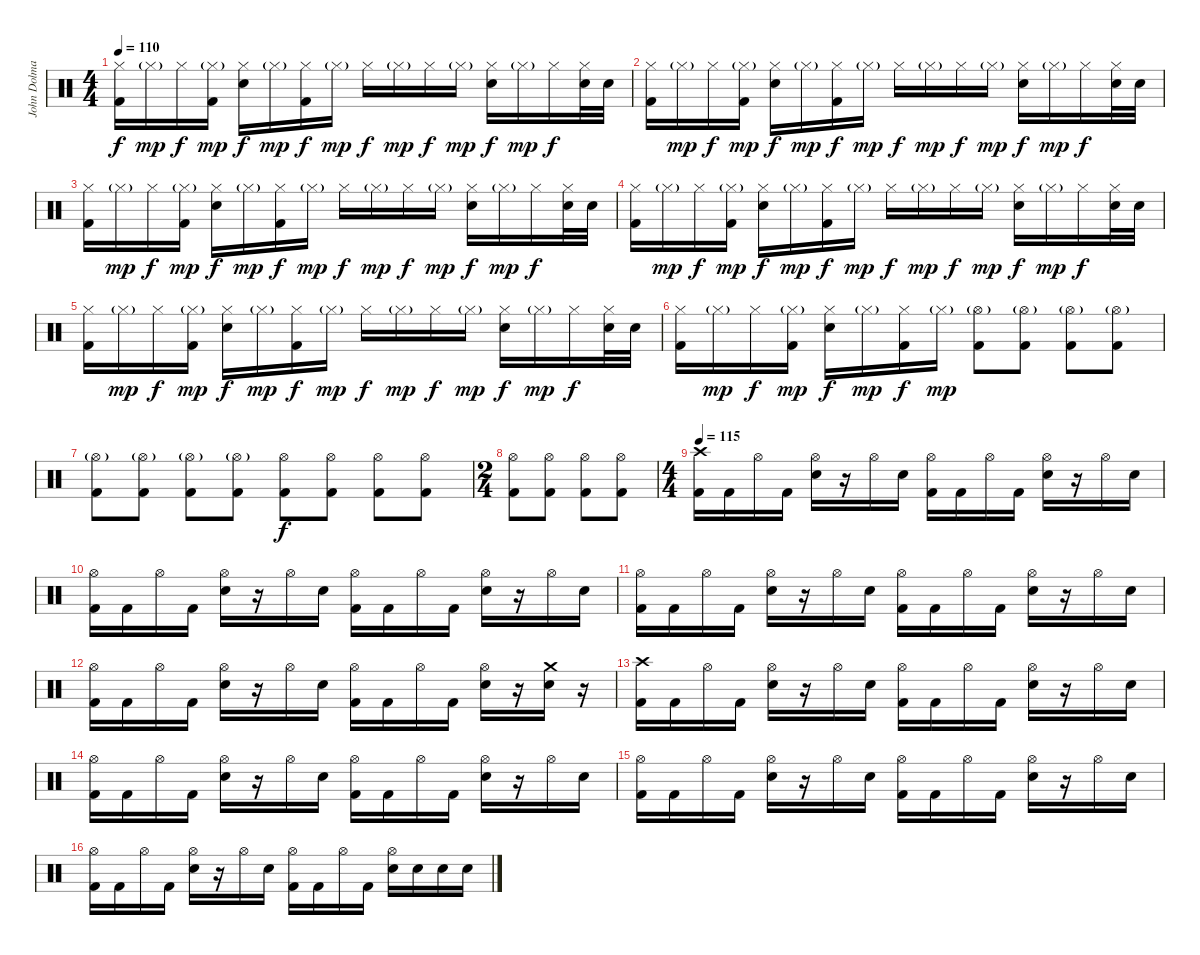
\track ("John Dolmayan" "John Dolma") {instrument percussion}
\staff {score}
\articulation defaults
\ts (4 4)
\tempo 110
\clef neutral
\ks c
("Hi-Hat (closed)" "Kick (hit) 2").16{dy f volume 16} "Hi-Hat (closed)"{g}.16{dy mp} "Hi-Hat (closed)".16{dy f} ("Hi-Hat (closed)"{g} "Kick (hit) 2").16{dy mp} ("Hi-Hat (closed)" "Electric Snare (hit)").16{dy f} "Hi-Hat (closed)"{g}.16{dy mp} ("Hi-Hat (closed)" "Kick (hit) 2").16{dy f} "Hi-Hat (closed)"{g}.16{dy mp} "Hi-Hat (closed)".16{dy f} "Hi-Hat (closed)"{g}.16{dy mp} "Hi-Hat (closed)".16{dy f} "Hi-Hat (closed)"{g}.16{dy mp} ("Hi-Hat (closed)" "Electric Snare (hit)").16{dy f} "Hi-Hat (closed)"{g}.16{dy mp} "Hi-Hat (closed)".16{dy f} ("Hi-Hat (closed)" "Electric Snare (hit)").32{volume 10} "Electric Snare (hit)".32 |
("Hi-Hat (closed)" "Kick (hit) 2").16{volume 16} "Hi-Hat (closed)"{g}.16{dy mp} "Hi-Hat (closed)".16{dy f} ("Hi-Hat (closed)"{g} "Kick (hit) 2").16{dy mp} ("Hi-Hat (closed)" "Electric Snare (hit)").16{dy f} "Hi-Hat (closed)"{g}.16{dy mp} ("Hi-Hat (closed)" "Kick (hit) 2").16{dy f} "Hi-Hat (closed)"{g}.16{dy mp} "Hi-Hat (closed)".16{dy f} "Hi-Hat (closed)"{g}.16{dy mp} "Hi-Hat (closed)".16{dy f} "Hi-Hat (closed)"{g}.16{dy mp} ("Hi-Hat (closed)" "Electric Snare (hit)").16{dy f} "Hi-Hat (closed)"{g}.16{dy mp} "Hi-Hat (closed)".16{dy f} ("Hi-Hat (closed)" "Electric Snare (hit)").32{volume 10} "Electric Snare (hit)".32 |
("Hi-Hat (closed)" "Kick (hit) 2").16{volume 16} "Hi-Hat (closed)"{g}.16{dy mp} "Hi-Hat (closed)".16{dy f} ("Hi-Hat (closed)"{g} "Kick (hit) 2").16{dy mp} ("Hi-Hat (closed)" "Electric Snare (hit)").16{dy f} "Hi-Hat (closed)"{g}.16{dy mp} ("Hi-Hat (closed)" "Kick (hit) 2").16{dy f} "Hi-Hat (closed)"{g}.16{dy mp} "Hi-Hat (closed)".16{dy f} "Hi-Hat (closed)"{g}.16{dy mp} "Hi-Hat (closed)".16{dy f} "Hi-Hat (closed)"{g}.16{dy mp} ("Hi-Hat (closed)" "Electric Snare (hit)").16{dy f} "Hi-Hat (closed)"{g}.16{dy mp} "Hi-Hat (closed)".16{dy f} ("Hi-Hat (closed)" "Electric Snare (hit)").32{volume 10} "Electric Snare (hit)".32 |
("Hi-Hat (closed)" "Kick (hit) 2").16{volume 16} "Hi-Hat (closed)"{g}.16{dy mp} "Hi-Hat (closed)".16{dy f} ("Hi-Hat (closed)"{g} "Kick (hit) 2").16{dy mp} ("Hi-Hat (closed)" "Electric Snare (hit)").16{dy f} "Hi-Hat (closed)"{g}.16{dy mp} ("Hi-Hat (closed)" "Kick (hit) 2").16{dy f} "Hi-Hat (closed)"{g}.16{dy mp} "Hi-Hat (closed)".16{dy f} "Hi-Hat (closed)"{g}.16{dy mp} "Hi-Hat (closed)".16{dy f} "Hi-Hat (closed)"{g}.16{dy mp} ("Hi-Hat (closed)" "Electric Snare (hit)").16{dy f} "Hi-Hat (closed)"{g}.16{dy mp} "Hi-Hat (closed)".16{dy f} ("Hi-Hat (closed)" "Electric Snare (hit)").32{volume 10} "Electric Snare (hit)".32 |
("Hi-Hat (closed)" "Kick (hit) 2").16{volume 16} "Hi-Hat (closed)"{g}.16{dy mp} "Hi-Hat (closed)".16{dy f} ("Hi-Hat (closed)"{g} "Kick (hit) 2").16{dy mp} ("Hi-Hat (closed)" "Electric Snare (hit)").16{dy f} "Hi-Hat (closed)"{g}.16{dy mp} ("Hi-Hat (closed)" "Kick (hit) 2").16{dy f} "Hi-Hat (closed)"{g}.16{dy mp} "Hi-Hat (closed)".16{dy f} "Hi-Hat (closed)"{g}.16{dy mp} "Hi-Hat (closed)".16{dy f} "Hi-Hat (closed)"{g}.16{dy mp} ("Hi-Hat (closed)" "Electric Snare (hit)").16{dy f} "Hi-Hat (closed)"{g}.16{dy mp} "Hi-Hat (closed)".16{dy f} ("Hi-Hat (closed)" "Electric Snare (hit)").32{volume 10} "Electric Snare (hit)".32 |
("Hi-Hat (closed)" "Kick (hit) 2").16{volume 16} "Hi-Hat (closed)"{g}.16{dy mp} "Hi-Hat (closed)".16{dy f} ("Hi-Hat (closed)"{g} "Kick (hit) 2").16{dy mp} ("Hi-Hat (closed)" "Electric Snare (hit)").16{dy f} "Hi-Hat (closed)"{g}.16{dy mp} ("Hi-Hat (closed)" "Kick (hit) 2").16{dy f} "Hi-Hat (closed)"{g}.16{dy mp} ("Hi-Hat (open)"{g} "Kick (hit) 2").8 ("Hi-Hat (open)"{g} "Kick (hit) 2").8 ("Hi-Hat (open)"{g} "Kick (hit) 2").8 ("Hi-Hat (open)"{g} "Kick (hit) 2").8 |
("Hi-Hat (open)"{g} "Kick (hit) 2").8 ("Hi-Hat (open)"{g} "Kick (hit) 2").8 ("Hi-Hat (open)"{g} "Kick (hit) 2").8 ("Hi-Hat (open)"{g} "Kick (hit) 2").8 ("Hi-Hat (open)" "Kick (hit) 2").8{dy f} ("Hi-Hat (open)" "Kick (hit) 2").8 ("Hi-Hat (open)" "Kick (hit) 2").8 ("Hi-Hat (open)" "Kick (hit) 2").8 |
\ts (2 4)
("Hi-Hat (open)" "Kick (hit) 2").8 ("Hi-Hat (open)" "Kick (hit) 2").8 ("Hi-Hat (open)" "Kick (hit) 2").8 ("Hi-Hat (open)" "Kick (hit) 2").8 |
\ts (4 4)
\tempo 115
("Crash high (hit)" "Kick (hit) 2").16 "Kick (hit) 2".16 "Hi-Hat (open)".16 "Kick (hit) 2".16 ("Hi-Hat (open)" "Electric Snare (hit)").16 r.16 "Hi-Hat (open)".16 "Electric Snare (hit)".16 ("Hi-Hat (open)" "Kick (hit) 2").16 "Kick (hit) 2".16 "Hi-Hat (open)".16 "Kick (hit) 2".16 ("Hi-Hat (open)" "Electric Snare (hit)").16 r.16 "Hi-Hat (open)".16 "Electric Snare (hit)".16 |
("Hi-Hat (open)" "Kick (hit) 2").16 "Kick (hit) 2".16 "Hi-Hat (open)".16 "Kick (hit) 2".16 ("Hi-Hat (open)" "Electric Snare (hit)").16 r.16 "Hi-Hat (open)".16 "Electric Snare (hit)".16 ("Hi-Hat (open)" "Kick (hit) 2").16 "Kick (hit) 2".16 "Hi-Hat (open)".16 "Kick (hit) 2".16 ("Hi-Hat (open)" "Electric Snare (hit)").16 r.16 "Hi-Hat (open)".16 "Electric Snare (hit)".16 |
("Hi-Hat (open)" "Kick (hit) 2").16 "Kick (hit) 2".16 "Hi-Hat (open)".16 "Kick (hit) 2".16 ("Hi-Hat (open)" "Electric Snare (hit)").16 r.16 "Hi-Hat (open)".16 "Electric Snare (hit)".16 ("Hi-Hat (open)" "Kick (hit) 2").16 "Kick (hit) 2".16 "Hi-Hat (open)".16 "Kick (hit) 2".16 ("Hi-Hat (open)" "Electric Snare (hit)").16 r.16 "Hi-Hat (open)".16 "Electric Snare (hit)".16 |
("Hi-Hat (open)" "Kick (hit) 2").16 "Kick (hit) 2".16 "Hi-Hat (open)".16 "Kick (hit) 2".16 ("Hi-Hat (open)" "Electric Snare (hit)").16 r.16 "Hi-Hat (open)".16 "Electric Snare (hit)".16 ("Hi-Hat (open)" "Kick (hit) 2").16 "Kick (hit) 2".16 "Hi-Hat (open)".16 "Kick (hit) 2".16 ("Hi-Hat (open)" "Electric Snare (hit)").16 r.16 ("Crash medium (hit)" "Electric Snare (hit)").16 r.16 |
("Crash high (hit)" "Kick (hit) 2").16 "Kick (hit) 2".16 "Hi-Hat (open)".16 "Kick (hit) 2".16 ("Hi-Hat (open)" "Electric Snare (hit)").16 r.16 "Hi-Hat (open)".16 "Electric Snare (hit)".16 ("Hi-Hat (open)" "Kick (hit) 2").16 "Kick (hit) 2".16 "Hi-Hat (open)".16 "Kick (hit) 2".16 ("Hi-Hat (open)" "Electric Snare (hit)").16 r.16 "Hi-Hat (open)".16 "Electric Snare (hit)".16 |
("Hi-Hat (open)" "Kick (hit) 2").16 "Kick (hit) 2".16 "Hi-Hat (open)".16 "Kick (hit) 2".16 ("Hi-Hat (open)" "Electric Snare (hit)").16 r.16 "Hi-Hat (open)".16 "Electric Snare (hit)".16 ("Hi-Hat (open)" "Kick (hit) 2").16 "Kick (hit) 2".16 "Hi-Hat (open)".16 "Kick (hit) 2".16 ("Hi-Hat (open)" "Electric Snare (hit)").16 r.16 "Hi-Hat (open)".16 "Electric Snare (hit)".16 |
("Hi-Hat (open)" "Kick (hit) 2").16 "Kick (hit) 2".16 "Hi-Hat (open)".16 "Kick (hit) 2".16 ("Hi-Hat (open)" "Electric Snare (hit)").16 r.16 "Hi-Hat (open)".16 "Electric Snare (hit)".16 ("Hi-Hat (open)" "Kick (hit) 2").16 "Kick (hit) 2".16 "Hi-Hat (open)".16 "Kick (hit) 2".16 ("Hi-Hat (open)" "Electric Snare (hit)").16 r.16 "Hi-Hat (open)".16 "Electric Snare (hit)".16 |
("Hi-Hat (open)" "Kick (hit) 2").16 "Kick (hit) 2".16 "Hi-Hat (open)".16 "Kick (hit) 2".16 ("Hi-Hat (open)" "Electric Snare (hit)").16 r.16 "Hi-Hat (open)".16 "Electric Snare (hit)".16 ("Hi-Hat (open)" "Kick (hit) 2").16 "Kick (hit) 2".16 "Hi-Hat (open)".16 "Kick (hit) 2".16 ("Hi-Hat (open)" "Electric Snare (hit)").16 "Electric Snare (hit)".16 "Electric Snare (hit)".16 "Electric Snare (hit)".16
